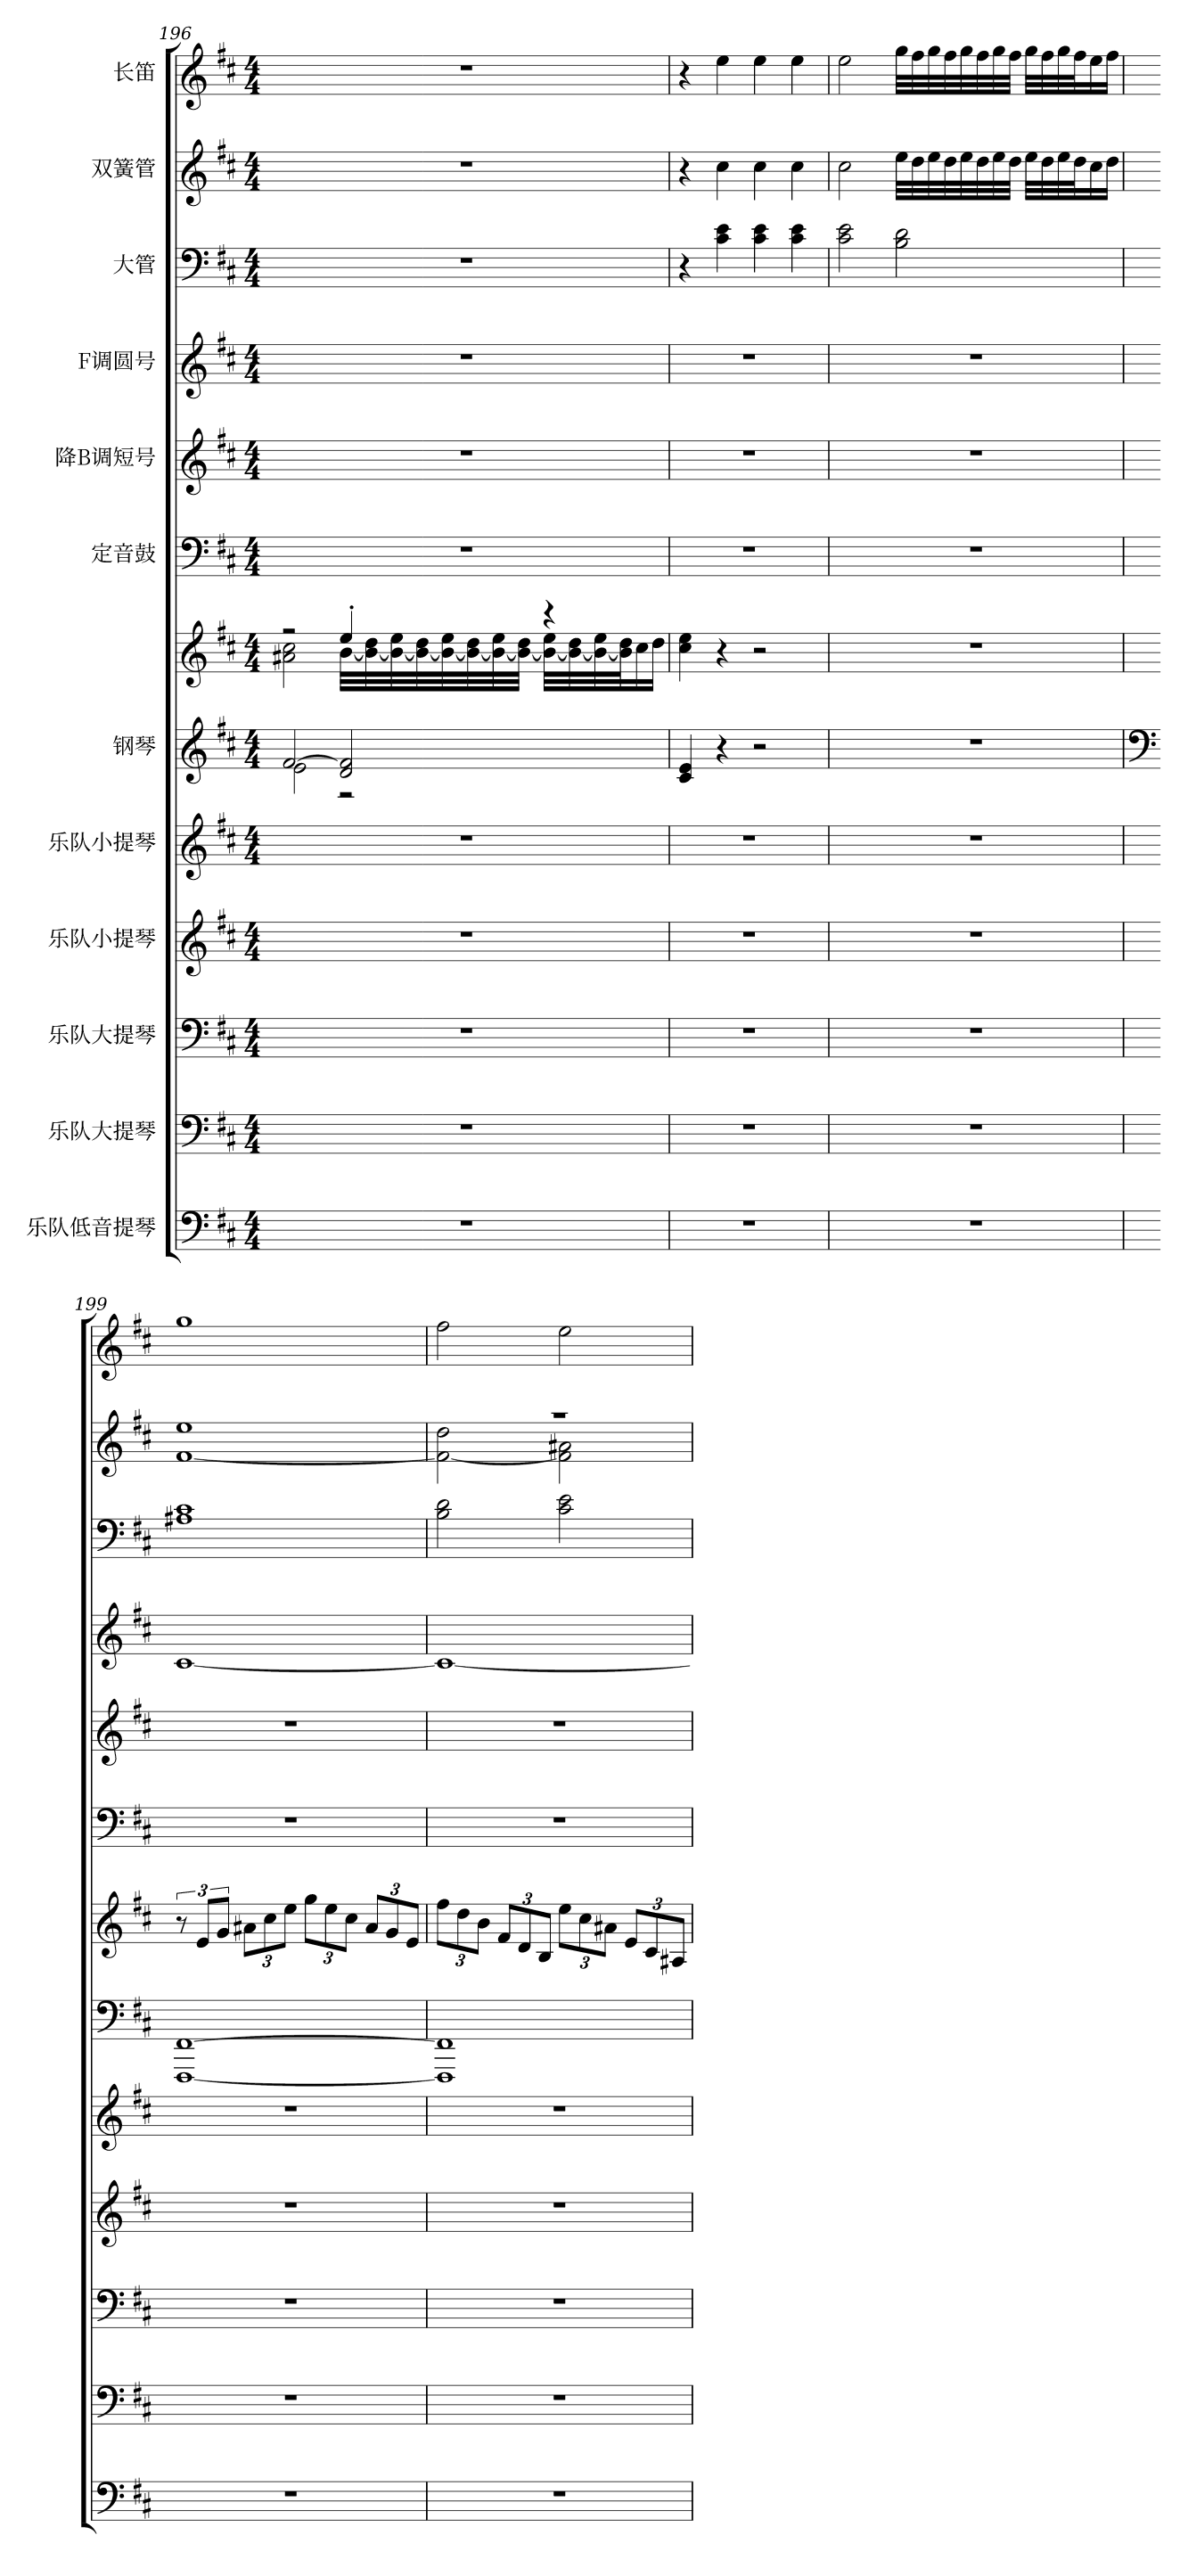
**kern	**kern	**kern	**kern	**kern	**kern	**kern	**kern	**kern	**kern	**kern	**kern	**kern
*part12	*part11	*part10	*part9	*part8	*part7	*part7	*part6	*part5	*part4	*part3	*part2	*part1
*staff13	*staff12	*staff11	*staff10	*staff9	*staff8	*staff7	*staff6	*staff5	*staff4	*staff3	*staff2	*staff1
*I"乐队低音提琴	*I"乐队大提琴	*I"乐队大提琴	*I"乐队小提琴	*I"乐队小提琴	*I"钢琴	*	*I"定音鼓	*I"降B调短号	*I"F调圆号	*I"大管	*I"双簧管	*I"长笛
!!LO:PB:g=z
*clefF4	*clefF4	*clefF4	*clefG2	*clefG2	*clefG2	*clefG2	*clefF4	*clefG2	*clefG2	*clefF4	*clefG2	*clefG2
*ITrd7c12	*	*	*	*	*	*	*	*ITrd1c2	*ITrd4c7	*	*	*
*k[f#c#]	*k[f#c#]	*k[f#c#]	*k[f#c#]	*k[f#c#]	*k[f#c#]	*k[f#c#]	*k[f#c#]	*k[]	*k[f#]	*k[f#c#]	*k[f#c#]	*k[f#c#]
*M4/4	*M4/4	*M4/4	*M4/4	*M4/4	*M4/4	*M4/4	*M4/4	*M4/4	*M4/4	*M4/4	*M4/4	*M4/4
=196	=196	=196	=196	=196	=196	=196	=196	=196	=196	=196	=196	=196
*	*	*	*	*	*^	*^	*	*	*	*	*	*
1r	1r	1r	1r	1r	[2f#/	2e\	2r	2a#X\ 2cc#\	1r	1r	1r	1r	1r	1r
.	.	.	.	.	2d/ 2f#/]	2r	4ee'/	[32b\LLL	.	.	.	.	.	.
.	.	.	.	.	.	.	.	32b\_ 32dd\	.	.	.	.	.	.
.	.	.	.	.	.	.	.	32b\_ 32ee\	.	.	.	.	.	.
.	.	.	.	.	.	.	.	32b\_ 32dd\	.	.	.	.	.	.
.	.	.	.	.	.	.	.	32b\_ 32ee\	.	.	.	.	.	.
.	.	.	.	.	.	.	.	32b\_ 32dd\	.	.	.	.	.	.
.	.	.	.	.	.	.	.	32b\_ 32ee\	.	.	.	.	.	.
.	.	.	.	.	.	.	.	32b\_ 32dd\JJJ	.	.	.	.	.	.
.	.	.	.	.	.	.	4r	32b\_ 32ee\LLL	.	.	.	.	.	.
.	.	.	.	.	.	.	.	32b\_ 32dd\	.	.	.	.	.	.
.	.	.	.	.	.	.	.	32b\_ 32ee\	.	.	.	.	.	.
.	.	.	.	.	.	.	.	32b\] 32dd\J	.	.	.	.	.	.
.	.	.	.	.	.	.	.	16cc#\	.	.	.	.	.	.
.	.	.	.	.	.	.	.	16dd\JJ	.	.	.	.	.	.
*	*	*	*	*	*v	*v	*	*	*	*	*	*	*	*
*	*	*	*	*	*	*v	*v	*	*	*	*	*	*
=197	=197	=197	=197	=197	=197	=197	=197	=197	=197	=197	=197	=197
1r	1r	1r	1r	1r	4c#/ 4e/	4cc#\ 4ee\	1r	1r	1r	4r	4r	4r
.	.	.	.	.	4r	4r	.	.	.	4c#\ 4e\	4cc#\	4ee\
.	.	.	.	.	2r	2r	.	.	.	4c#\ 4e\	4cc#\	4ee\
.	.	.	.	.	.	.	.	.	.	4c#\ 4e\	4cc#\	4ee\
!!LO:PB:g=z
=198	=198	=198	=198	=198	=198	=198	=198	=198	=198	=198	=198	=198
1r	1r	1r	1r	1r	1r	1r	1r	1r	1r	2c#\ 2e\	2cc#\	2ee\
.	.	.	.	.	.	.	.	.	.	2B\ 2d\	32ee\LLL	32gg\LLL
.	.	.	.	.	.	.	.	.	.	.	32dd\	32ff#\
.	.	.	.	.	.	.	.	.	.	.	32ee\	32gg\
.	.	.	.	.	.	.	.	.	.	.	32dd\	32ff#\
.	.	.	.	.	.	.	.	.	.	.	32ee\	32gg\
.	.	.	.	.	.	.	.	.	.	.	32dd\	32ff#\
.	.	.	.	.	.	.	.	.	.	.	32ee\	32gg\
.	.	.	.	.	.	.	.	.	.	.	32dd\JJJ	32ff#\JJJ
.	.	.	.	.	.	.	.	.	.	.	32ee\LLL	32gg\LLL
.	.	.	.	.	.	.	.	.	.	.	32dd\	32ff#\
.	.	.	.	.	.	.	.	.	.	.	32ee\	32gg\
.	.	.	.	.	.	.	.	.	.	.	32dd\J	32ff#\J
.	.	.	.	.	.	.	.	.	.	.	16cc#\	16ee\
.	.	.	.	.	.	.	.	.	.	.	16dd\JJ	16ff#\JJ
=199	=199	=199	=199	=199	=199	=199	=199	=199	=199	=199	=199	=199
*	*	*	*	*	*clefF4	*	*	*	*	*	*	*
*	*	*	*	*	*	*	*	*	*	*	*^	*
1r	1r	1r	1r	1r	[1FFF# [1FF#	12r	1r	1r	[1F#	1A#X 1c#	1ee	[1f#	1gg
.	.	.	.	.	.	12e/L	.	.	.	.	.	.	.
.	.	.	.	.	.	12g/J	.	.	.	.	.	.	.
*	*	*	*	*	*	*Xbrackettup	*	*	*	*	*	*	*
.	.	.	.	.	.	12a#X\L	.	.	.	.	.	.	.
.	.	.	.	.	.	12cc#\	.	.	.	.	.	.	.
.	.	.	.	.	.	12ee\J	.	.	.	.	.	.	.
.	.	.	.	.	.	12gg\L	.	.	.	.	.	.	.
.	.	.	.	.	.	12ee\	.	.	.	.	.	.	.
.	.	.	.	.	.	12cc#\J	.	.	.	.	.	.	.
.	.	.	.	.	.	12a#/L	.	.	.	.	.	.	.
.	.	.	.	.	.	12g/	.	.	.	.	.	.	.
.	.	.	.	.	.	12e/J	.	.	.	.	.	.	.
!!LO:PB:g=z
=200	=200	=200	=200	=200	=200	=200	=200	=200	=200	=200	=200	=200	=200
1r	1r	1r	1r	1r	1FFF#] 1FF#]	12ff#\L	1r	1r	1F#_	2B\ 2d\	1r	2f#\_ 2dd\	2ff#\
.	.	.	.	.	.	12dd\	.	.	.	.	.	.	.
.	.	.	.	.	.	12b\J	.	.	.	.	.	.	.
.	.	.	.	.	.	12f#/L	.	.	.	.	.	.	.
.	.	.	.	.	.	12d/	.	.	.	.	.	.	.
.	.	.	.	.	.	12B/J	.	.	.	.	.	.	.
.	.	.	.	.	.	12ee\L	.	.	.	2c#\ 2e\	.	2f#\] 2a#X\	2ee\
.	.	.	.	.	.	12cc#\	.	.	.	.	.	.	.
.	.	.	.	.	.	12a#X\J	.	.	.	.	.	.	.
.	.	.	.	.	.	12e/L	.	.	.	.	.	.	.
.	.	.	.	.	.	12c#/	.	.	.	.	.	.	.
.	.	.	.	.	.	12A#X/J	.	.	.	.	.	.	.
*	*	*	*	*	*	*	*	*	*	*	*v	*v	*
=	=	=	=	=	=	=	=	=	=	=	=	=
*-	*-	*-	*-	*-	*-	*-	*-	*-	*-	*-	*-	*-
